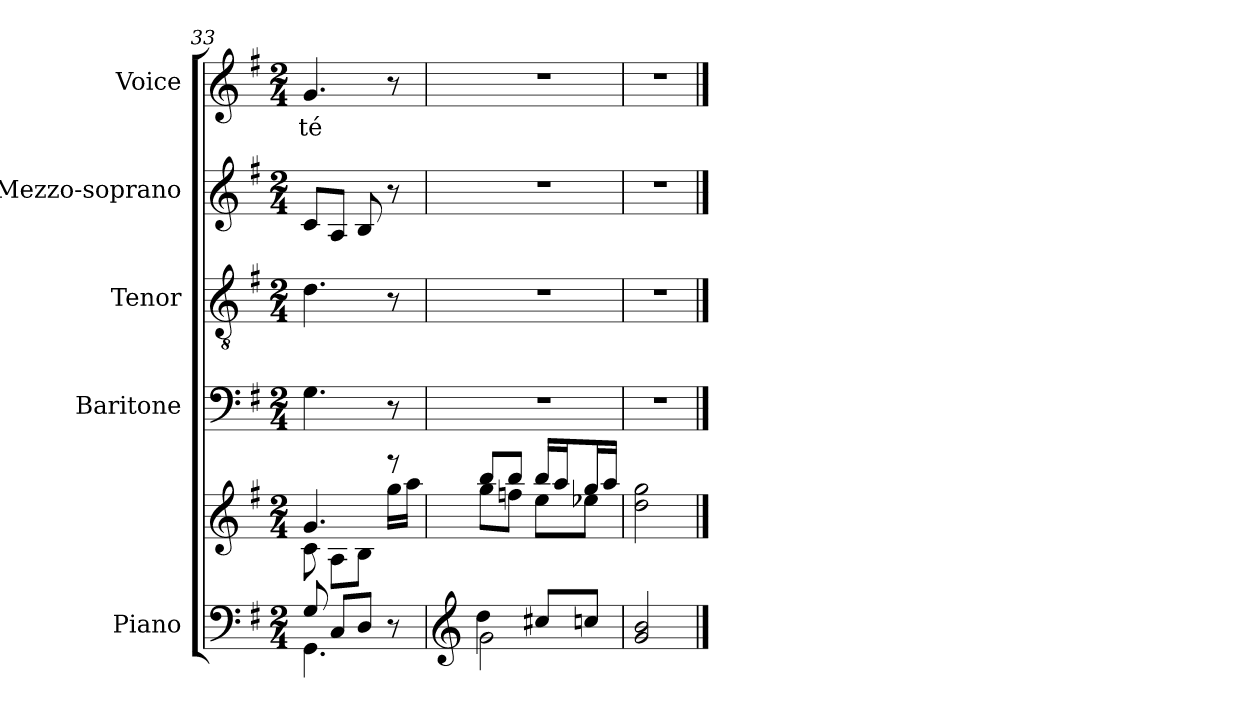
**kern	**kern	**kern	**kern	**kern	**kern	**text
*part5	*part5	*part4	*part3	*part2	*part1	*part1
*staff6	*staff5	*staff4	*staff3	*staff2	*staff1	*staff1
*I"Piano	*	*I"Baritone	*I"Tenor	*I"Mezzo-soprano	*I"Voice	*
*I'Pno	*	*I'Bar.	*I'T.	*I'M-S.	*I'Voice	*
*clefF4	*clefG2	*clefF4	*clefGv2	*clefG2	*clefG2	*
*	*	*	*ITrd7c12	*	*	*
*k[f#]	*k[f#]	*k[f#]	*k[f#]	*k[f#]	*k[f#]	*
*G:	*G:	*G:	*G:	*G:	*G:	*
*M2/4	*M2/4	*M2/4	*M2/4	*M2/4	*M2/4	*
=33	=33	=33	=33	=33	=33	=33
*^	*^	*	*	*	*	*
*	*	*	*^	*	*	*	*	*
!	!	!	!	!	!	!	!	!	!LO:LY:b:color=#000000
4.GGi\	8Gi/	4.gi/	8ci\	4.ryy	4.Gi\	4.Di\	8ci/L	4.gi/	té
.	8Ci/L	.	8Ai\L	.	.	.	8Ai/J	.	.
.	8Di/J	.	8Bi\J	.	.	.	8Bi/	.	.
8r	8ryy	8r	8ryy	16ggi\LL	8r	8r	8r	8r	.
.	.	.	.	16aai\JJ	.	.	.	.	.
*	*	*v	*v	*v	*	*	*	*	*
=34	=34	=34	=34	=34	=34	=34	=34
*clefG2	*	*	*	*	*	*	*
*	*	*^	*	*	*	*	*
*	*	*	*^	*	*	*	*	*
!	!	!	!	!	!LO:N:vis=1	!LO:N:vis=1	!LO:N:vis=1	!LO:N:vis=1	!
*	*	*	*v	*v	*	*	*	*	*
2gi\	4ddi\	8ggi\L	8bbi/L	2r	2r	2r	2r	.
.	.	8ffni\J	8bbi/J	.	.	.	.	.
.	8cc#Xi/L	8eei\L	16bbi/LL	.	.	.	.	.
.	.	.	16aai/J	.	.	.	.	.
.	8ccni/J	8ee-Xi\J	16ggi/L	.	.	.	.	.
.	.	.	16aai/JJ	.	.	.	.	.
*v	*v	*	*	*	*	*	*	*
=35	=35	=35	=35	=35	=35	=35	=35
!	!	!	!LO:N:vis=1	!LO:N:vis=1	!LO:N:vis=1	!LO:N:vis=1	!
*	*v	*v	*	*	*	*	*
2gi/ 2bi	2ddi\ 2ggi	2r	2r	2r	2r	.
==	==	==	==	==	==	==
*-	*-	*-	*-	*-	*-	*-
